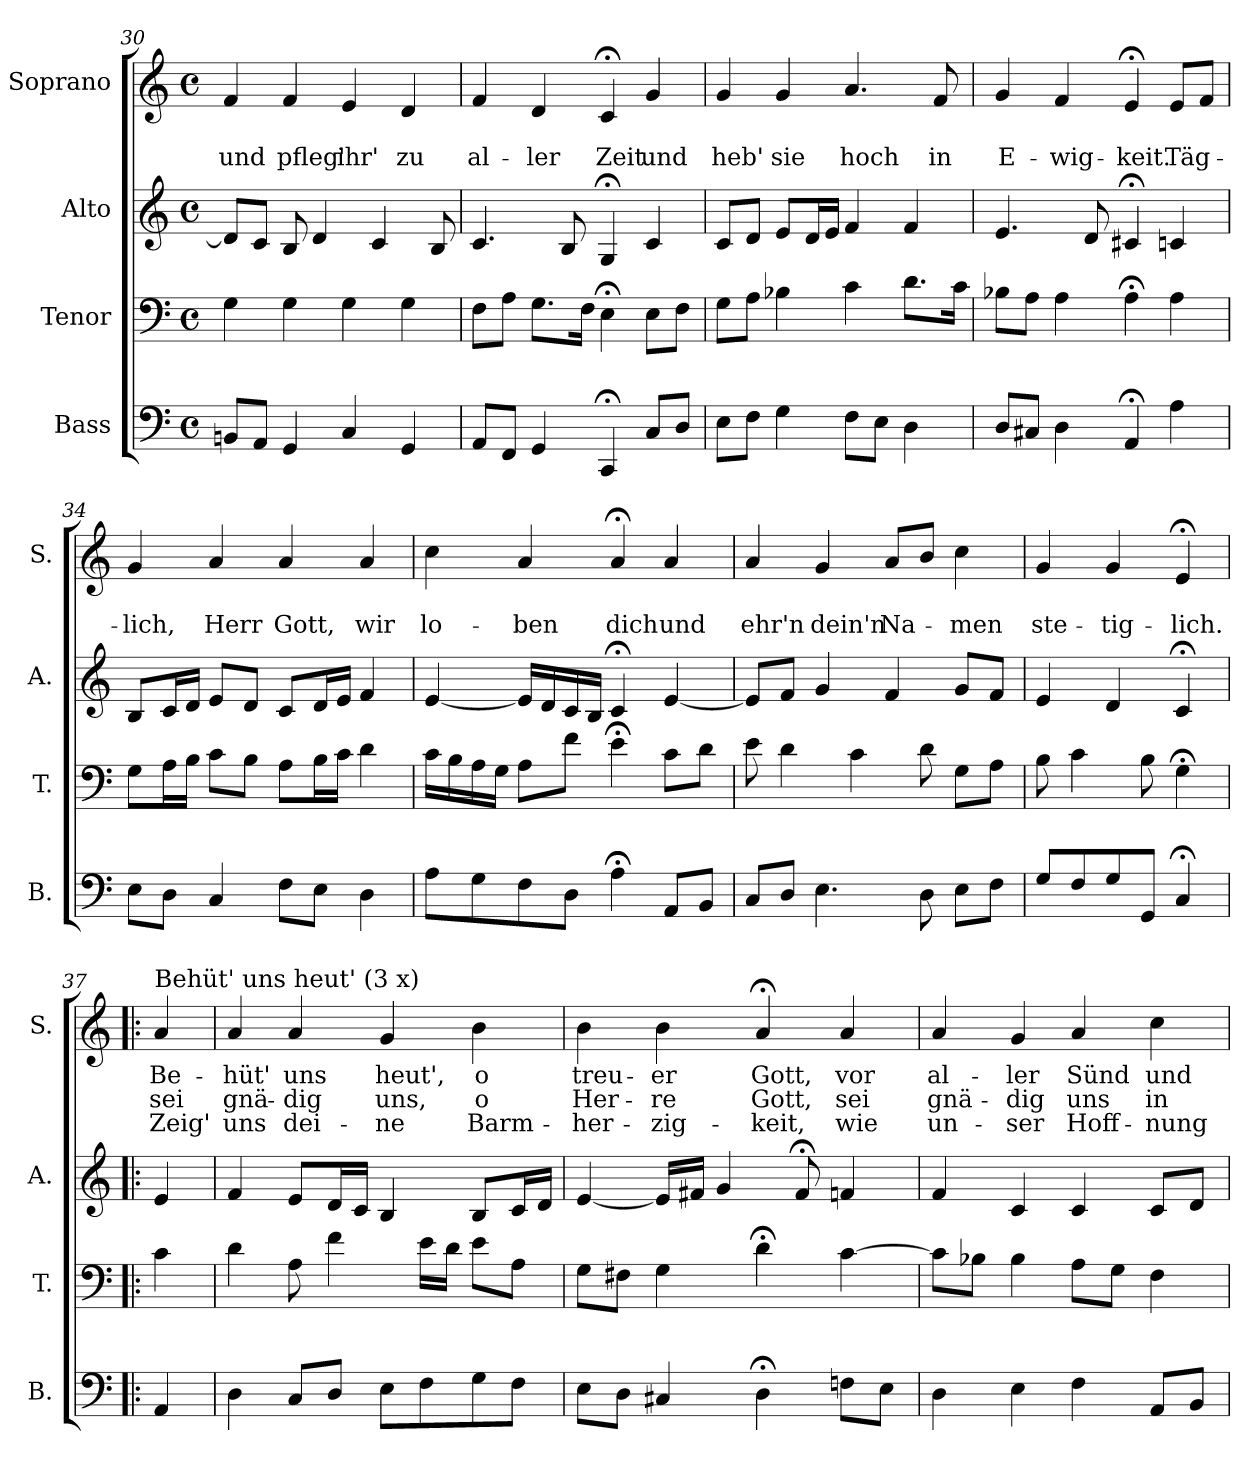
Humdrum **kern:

**kern	**kern	**kern	**kern	**text	**text	**text
*part4	*part3	*part2	*part1	*part1	*part1	*part1
*staff4	*staff3	*staff2	*staff1	*staff1	*staff1	*staff1
*I"Bass	*I"Tenor	*I"Alto	*I"Soprano	*	*	*
*I'B.	*I'T.	*I'A.	*I'S.	*	*	*
!!LO:PB:g=z
*clefF4	*clefF4	*clefG2	*clefG2	*	*	*
*k[]	*k[]	*k[]	*k[]	*	*	*
*	*	*	*a:	*	*	*
*M4/4	*M4/4	*M4/4	*M4/4	*	*	*
*met(c)	*met(c)	*met(c)	*met(c)	*	*	*
=30	=30	=30	=30	=30	=30	=30
8BBn/L	4G\	8d/L]	4f/	.	und	.
8AA/J	.	8c/J	.	.	.	.
4GG/	4G\	8B/	4f/	.	pfleg'	.
.	.	4d/	.	.	.	.
4C/	4G\	.	4e/	.	ihr'	.
.	.	4c/	.	.	.	.
4GG/	4G\	.	4d/	.	zu	.
.	.	8B/	.	.	.	.
=31	=31	=31	=31	=31	=31	=31
8AA/L	8F\L	4.c/	4f/	.	al-	.
8FF/J	8A\J	.	.	.	.	.
4GG/	8.G\L	.	4d/	.	-ler	.
.	.	8B/	.	.	.	.
.	16F\Jk	.	.	.	.	.
4CC;</	4E;<\	4G;</	4c;</	.	Zeit	.
8C/L	8E\L	4c/	4g/	.	und	.
8D/J	8F\J	.	.	.	.	.
=32	=32	=32	=32	=32	=32	=32
8E\L	8G\L	8c/L	4g/	.	heb'	.
8F\J	8A\J	8d/J	.	.	.	.
4G\	4B-X\	8e/L	4g/	.	sie	.
.	.	16d/L	.	.	.	.
.	.	16e/JJ	.	.	.	.
8F\L	4c\	4f/	4.a/	.	hoch	.
8E\J	.	.	.	.	.	.
4D\	8.d\L	4f/	.	.	.	.
.	.	.	8f/	.	in	.
.	16c\Jk	.	.	.	.	.
=33	=33	=33	=33	=33	=33	=33
8D/L	8B-X\L	4.e/	4g/	.	E-	.
8C#X/J	8A\J	.	.	.	.	.
4D\	4A\	.	4f/	.	-wig-	.
.	.	8d/	.	.	.	.
4AA;</	4A;<\	4c#X;</	4e;</	.	-keit.	.
4A\	4A\	4cn/	8e/L	.	Täg-	.
.	.	.	8f/J	.	.	.
!!LO:LB:g=z
=34	=34	=34	=34	=34	=34	=34
8E\L	8G\L	8B/L	4g/	.	-lich,	.
8D\J	16A\L	16c/L	.	.	.	.
.	16B\JJ	16d/JJ	.	.	.	.
4C/	8c\L	8e/L	4a/	.	Herr	.
.	8B\J	8d/J	.	.	.	.
8F\L	8A\L	8c/L	4a/	.	Gott,	.
8E\J	16B\L	16d/L	.	.	.	.
.	16c\JJ	16e/JJ	.	.	.	.
4D\	4d\	4f/	4a/	.	wir	.
=35	=35	=35	=35	=35	=35	=35
8A\L	16c\LL	[4e/	4cc\	.	lo-	.
.	16B\	.	.	.	.	.
8G\	16A\	.	.	.	.	.
.	16G\JJ	.	.	.	.	.
8F\	8A\L	16e/LL]	4a/	.	-ben	.
.	.	16d/	.	.	.	.
8D\J	8f\J	16c/	.	.	.	.
.	.	16B/JJ	.	.	.	.
4A;<\	4e;<\	4c;</	4a;</	.	dich	.
8AA/L	8c\L	[4e/	4a/	.	und	.
8BB/J	8d\J	.	.	.	.	.
=36	=36	=36	=36	=36	=36	=36
8C/L	8e\	8e/L]	4a/	.	ehr'n	.
8D/J	4d\	8f/J	.	.	.	.
4.E\	.	4g/	4g/	.	dein'n	.
.	4c\	.	.	.	.	.
.	.	4f/	8a/L	.	Na-	.
8D\	8d\	.	8b/J	.	.	.
8E\L	8G\L	8g/L	4cc\	.	-men	.
8F\J	8A\J	8f/J	.	.	.	.
=37	=37	=37	=37	=37	=37	=37
8G/L	8B\	4e/	4g/	.	ste-	.
8F/	4c\	.	.	.	.	.
8G/	.	4d/	4g/	.	-tig-	.
8GG/J	8B\	.	.	.	.	.
4C;</	4G;<\	4c;</	4e;</	.	-lich.	.
!!LO:PB:g=z
=37a!|:	=37a!|:	=37a!|:	=37a!|:	=37a!|:	=37a!|:	=37a!|:
!	!	!	!LO:TX:a:t=Behüt' uns heut' (3 x)	!	!	!
4AA/	4c\	4e/	4a/	Be-	sei	Zeig'
=38	=38	=38	=38	=38	=38	=38
4D\	4d\	4f/	4a/	-hüt'	gnä-	uns
8C/L	8A\	8e/L	4a/	uns	-dig	dei-
8D/J	4f\	16d/L	.	.	.	.
.	.	16c/JJ	.	.	.	.
8E\L	.	4B/	4g/	heut',	uns,	-ne
8F\	16e\LL	.	.	.	.	.
.	16d\JJ	.	.	.	.	.
8G\	8e\L	8B/L	4b\	o	o	Barm-
8F\J	8A\J	16c/L	.	.	.	.
.	.	16d/JJ	.	.	.	.
=39	=39	=39	=39	=39	=39	=39
8E\L	8G\L	[4e/	4b\	treu-	Her-	-her-
8D\J	8F#X\J	.	.	.	.	.
4C#X/	4G\	16e/LL]	4b\	-er	-re	-zig-
.	.	16f#X/JJ	.	.	.	.
.	.	4g/	.	.	.	.
4D;<\	4d;<\	.	4a;</	Gott,	Gott,	-keit,
.	.	8f#;</	.	.	.	.
8Fn\L	[4c\	4fn/	4a/	vor	sei	wie
8E\J	.	.	.	.	.	.
=40	=40	=40	=40	=40	=40	=40
4D\	8c\L]	4f/	4a/	al-	gnä-	un-
.	8B-X\J	.	.	.	.	.
4E\	4B-\	4c/	4g/	-ler	-dig	-ser
4F\	8A\L	4c/	4a/	Sünd	uns	Hoff-
.	8G\J	.	.	.	.	.
8AA/L	4F\	8c/L	4cc\	und	in	-nung
8BB/J	.	8d/J	.	.	.	.
=	=	=	=	=	=	=
*-	*-	*-	*-	*-	*-	*-
